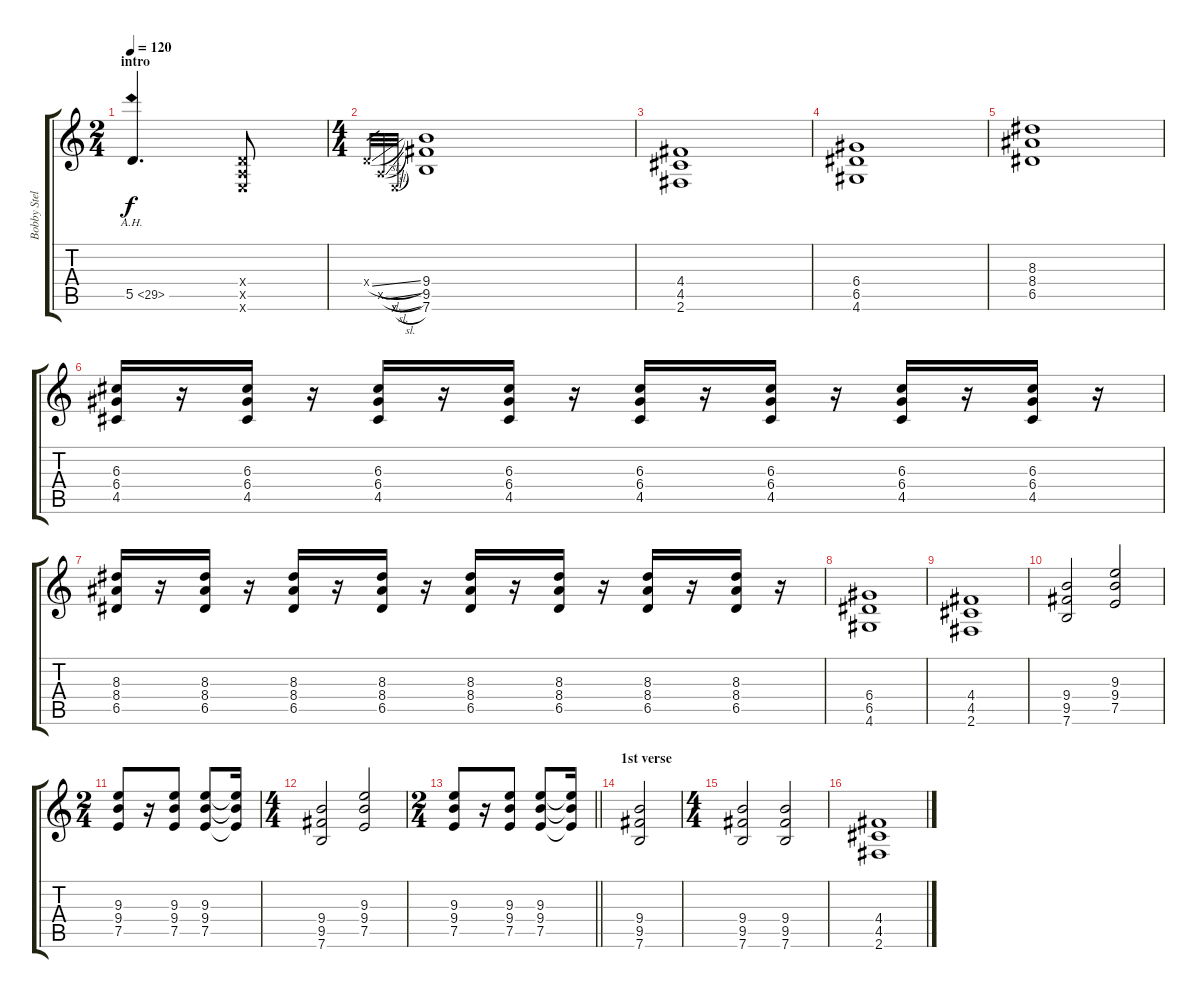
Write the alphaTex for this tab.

\track ("Bobby Stelee" "Bobby Stel") {instrument overdrivenguitar}
\staff {score tabs}
\tuning (E4 B3 G3 D3 A2 E2) {hide}
\ts (2 4)
\section ("" "intro")
\tempo 120
\clef g2
\ks c
5.5{ah 24}.4{d dy f balance 8 instrument overdrivenguitar} (0.4{x} 0.5{x} 0.6{x}).8 |
\ts (4 4)
0.4{sl x}.32{gr} 0.5{sl x}.32{gr} 0.6{sl x}.32{gr} (9.4 9.5 7.6).1{balance 0} |
(4.4 4.5 2.6).1 |
(6.4 6.5 4.6).1 |
(8.3 8.4 6.5).1 |
(6.3 6.4 4.5).16 r.16 (6.3 6.4 4.5).16 r.16 (6.3 6.4 4.5).16 r.16 (6.3 6.4 4.5).16 r.16 (6.3 6.4 4.5).16 r.16 (6.3 6.4 4.5).16 r.16 (6.3 6.4 4.5).16 r.16 (6.3 6.4 4.5).16 r.16 |
(8.3 8.4 6.5).16 r.16 (8.3 8.4 6.5).16 r.16 (8.3 8.4 6.5).16 r.16 (8.3 8.4 6.5).16 r.16 (8.3 8.4 6.5).16 r.16 (8.3 8.4 6.5).16 r.16 (8.3 8.4 6.5).16 r.16 (8.3 8.4 6.5).16 r.16 |
(6.4 6.5 4.6).1 |
(4.4 4.5 2.6).1 |
(9.4 9.5 7.6).2 (9.3 9.4 7.5).2 |
\ts (2 4)
(9.3 9.4 7.5).8 r.16 (9.3 9.4 7.5).8 (9.3 9.4 7.5).8 (9.3{t} 9.4{t} 7.5{t}).16 |
\ts (4 4)
(9.4 9.5 7.6).2 (9.3 9.4 7.5).2 |
\ts (2 4)
\barLineRight lightlight
(9.3 9.4 7.5).8 r.16 (9.3 9.4 7.5).8 (9.3 9.4 7.5).8 (9.3{t} 9.4{t} 7.5{t}).16 |
\section ("" "1st verse")
(9.4 9.5 7.6).2 |
\ts (4 4)
(9.4 9.5 7.6).2 (9.4 9.5 7.6).2 |
(4.4 4.5 2.6).1
